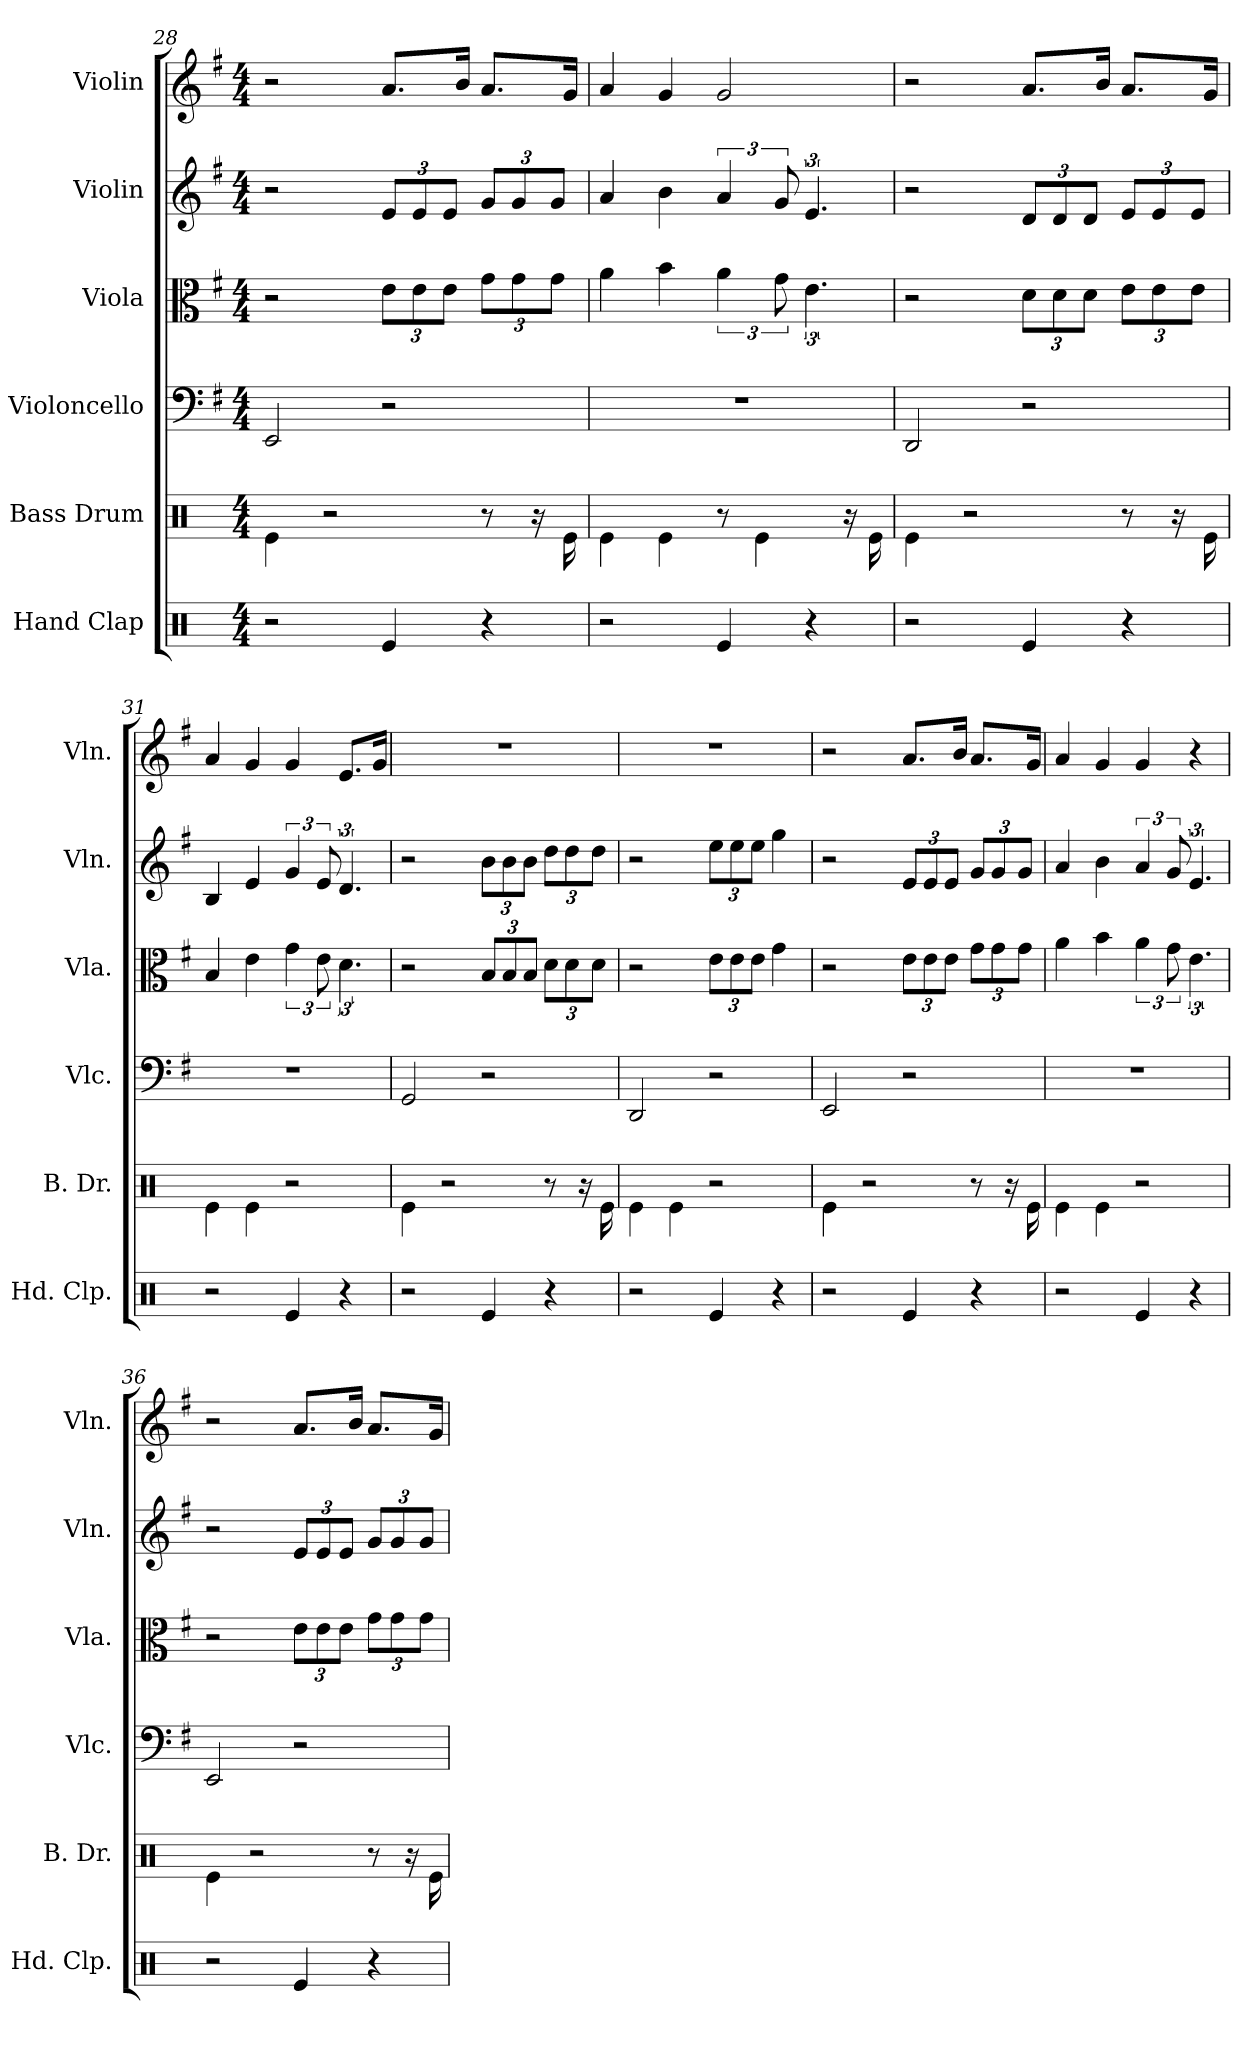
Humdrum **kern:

**kern	**kern	**kern	**kern	**kern	**kern
*part6	*part5	*part4	*part3	*part2	*part1
*staff6	*staff5	*staff4	*staff3	*staff2	*staff1
*I"Hand Clap	*I"Bass Drum	*I"Violoncello	*I"Viola	*I"Violin	*I"Violin
*I'Hd. Clp.	*I'B. Dr.	*I'Vlc.	*I'Vla.	*I'Vln.	*I'Vln.
!!LO:LB:g=z
*clefX	*clefX	*clefF4	*clefC3	*clefG2	*clefG2
*k[]	*k[]	*k[f#]	*k[f#]	*k[f#]	*k[f#]
*M4/4	*M4/4	*M4/4	*M4/4	*M4/4	*M4/4
=28	=28	=28	=28	=28	=28
2r	4Re\	2EE/	2r	2r	2r
.	2r	.	.	.	.
*	*	*	*Xbrackettup	*Xbrackettup	*
4Re/	.	2r	12e\L	12e/L	8.a/L
.	.	.	12e\	12e/	.
.	.	.	12e\J	12e/J	.
.	.	.	.	.	16b/Jk
4r	8r	.	12g\L	12g/L	8.a/L
.	.	.	12g\	12g/	.
.	16r	.	.	.	.
.	.	.	12g\J	12g/J	.
.	16Re\	.	.	.	16g/Jk
=29	=29	=29	=29	=29	=29
2r	4Re\	1r	4a\	4a/	4a/
.	4Re\	.	4b\	4b\	4g/
*	*	*	*brackettup	*brackettup	*
4Re/	8r	.	6a\	6a/	2g/
.	4Re\	.	.	.	.
.	.	.	12g\	12g/	.
4r	.	.	6.e\	6.e/	.
.	16r	.	.	.	.
.	16Re\	.	.	.	.
=30	=30	=30	=30	=30	=30
2r	4Re\	2DD/	2r	2r	2r
.	2r	.	.	.	.
*	*	*	*Xbrackettup	*Xbrackettup	*
4Re/	.	2r	12d\L	12d/L	8.a/L
.	.	.	12d\	12d/	.
.	.	.	12d\J	12d/J	.
.	.	.	.	.	16b/Jk
4r	8r	.	12e\L	12e/L	8.a/L
.	.	.	12e\	12e/	.
.	16r	.	.	.	.
.	.	.	12e\J	12e/J	.
.	16Re\	.	.	.	16g/Jk
=31	=31	=31	=31	=31	=31
2r	4Re\	1r	4B/	4B/	4a/
.	4Re\	.	4e\	4e/	4g/
*	*	*	*brackettup	*brackettup	*
4Re/	2r	.	6g\	6g/	4g/
.	.	.	12e\	12e/	.
4r	.	.	6.d\	6.d/	8.e/L
.	.	.	.	.	16g/Jk
=32	=32	=32	=32	=32	=32
2r	4Re\	2GG/	2r	2r	1r
.	2r	.	.	.	.
*	*	*	*Xbrackettup	*Xbrackettup	*
4Re/	.	2r	12B/L	12b\L	.
.	.	.	12B/	12b\	.
.	.	.	12B/J	12b\J	.
4r	8r	.	12d\L	12dd\L	.
.	.	.	12d\	12dd\	.
.	16r	.	.	.	.
.	.	.	12d\J	12dd\J	.
.	16Re\	.	.	.	.
!!LO:PB:g=z
=33	=33	=33	=33	=33	=33
2r	4Re\	2DD/	2r	2r	1r
.	4Re\	.	.	.	.
4Re/	2r	2r	12e\L	12ee\L	.
.	.	.	12e\	12ee\	.
.	.	.	12e\J	12ee\J	.
4r	.	.	4g\	4gg\	.
=34	=34	=34	=34	=34	=34
2r	4Re\	2EE/	2r	2r	2r
.	2r	.	.	.	.
4Re/	.	2r	12e\L	12e/L	8.a/L
.	.	.	12e\	12e/	.
.	.	.	12e\J	12e/J	.
.	.	.	.	.	16b/Jk
4r	8r	.	12g\L	12g/L	8.a/L
.	.	.	12g\	12g/	.
.	16r	.	.	.	.
.	.	.	12g\J	12g/J	.
.	16Re\	.	.	.	16g/Jk
=35	=35	=35	=35	=35	=35
2r	4Re\	1r	4a\	4a/	4a/
.	4Re\	.	4b\	4b\	4g/
*	*	*	*brackettup	*brackettup	*
4Re/	2r	.	6a\	6a/	4g/
.	.	.	12g\	12g/	.
4r	.	.	6.e\	6.e/	4r
=36	=36	=36	=36	=36	=36
2r	4Re\	2EE/	2r	2r	2r
.	2r	.	.	.	.
*	*	*	*Xbrackettup	*Xbrackettup	*
4Re/	.	2r	12e\L	12e/L	8.a/L
.	.	.	12e\	12e/	.
.	.	.	12e\J	12e/J	.
.	.	.	.	.	16b/Jk
4r	8r	.	12g\L	12g/L	8.a/L
.	.	.	12g\	12g/	.
.	16r	.	.	.	.
.	.	.	12g\J	12g/J	.
.	16Re\	.	.	.	16g/Jk
=	=	=	=	=	=
*-	*-	*-	*-	*-	*-
